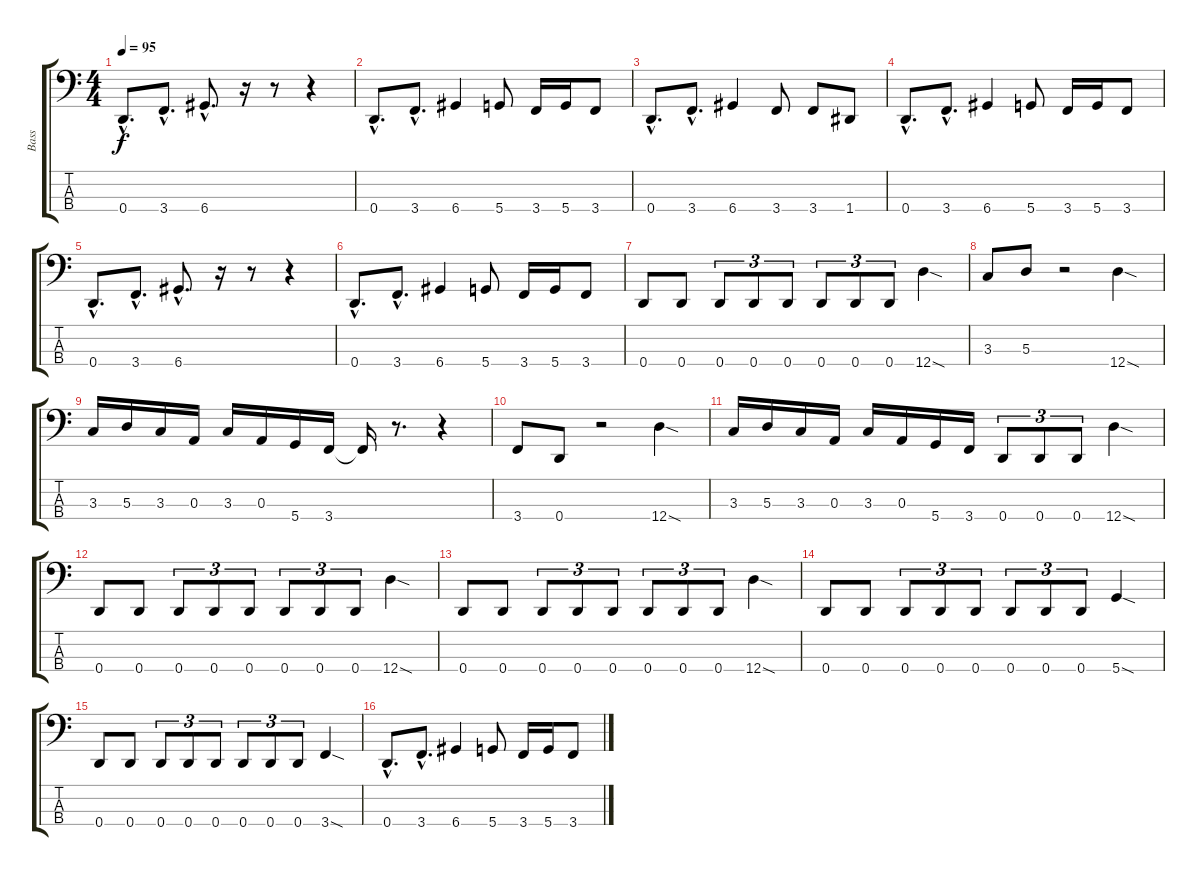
\track ("Bass" "Bass") {instrument electricbasspick}
\staff {score tabs}
\tuning (G2 D2 A1 D1) {hide}
\ts (4 4)
\tempo 95
\clef f4
\ks c
0.4{hac}.8{d dy f} 3.4{hac}.8{d} 6.4{hac}.8{d} r.16 r.8 r.4 |
0.4{hac}.8{d} 3.4{hac}.8{d} 6.4.4 5.4.8 3.4.16 5.4.16 3.4.8 |
0.4{hac}.8{d} 3.4{hac}.8{d} 6.4.4 3.4.8 3.4.8 1.4.8 |
0.4{hac}.8{d} 3.4{hac}.8{d} 6.4.4 5.4.8 3.4.16 5.4.16 3.4.8 |
0.4{hac}.8{d} 3.4{hac}.8{d} 6.4{hac}.8{d} r.16 r.8 r.4 |
0.4{hac}.8{d} 3.4{hac}.8{d} 6.4.4 5.4.8 3.4.16 5.4.16 3.4.8 |
0.4.8 0.4.8 0.4.8{tu (3 2)} 0.4.8{tu (3 2)} 0.4.8{tu (3 2)} 0.4.8{tu (3 2)} 0.4.8{tu (3 2)} 0.4.8{tu (3 2)} 12.4{sod}.4 |
3.3.8 5.3.8 r.2 12.4{sod}.4 |
3.3.16 5.3.16 3.3.16 0.3.16 3.3.16 0.3.16 5.4.16 3.4.16 3.4{t}.16 r.8{d} r.4 |
3.4.8 0.4.8 r.2 12.4{sod}.4 |
3.3.16 5.3.16 3.3.16 0.3.16 3.3.16 0.3.16 5.4.16 3.4.16 0.4.8{tu (3 2)} 0.4.8{tu (3 2)} 0.4.8{tu (3 2)} 12.4{sod}.4 |
0.4.8 0.4.8 0.4.8{tu (3 2)} 0.4.8{tu (3 2)} 0.4.8{tu (3 2)} 0.4.8{tu (3 2)} 0.4.8{tu (3 2)} 0.4.8{tu (3 2)} 12.4{sod}.4 |
0.4.8 0.4.8 0.4.8{tu (3 2)} 0.4.8{tu (3 2)} 0.4.8{tu (3 2)} 0.4.8{tu (3 2)} 0.4.8{tu (3 2)} 0.4.8{tu (3 2)} 12.4{sod}.4 |
0.4.8 0.4.8 0.4.8{tu (3 2)} 0.4.8{tu (3 2)} 0.4.8{tu (3 2)} 0.4.8{tu (3 2)} 0.4.8{tu (3 2)} 0.4.8{tu (3 2)} 5.4{sod}.4 |
0.4.8 0.4.8 0.4.8{tu (3 2)} 0.4.8{tu (3 2)} 0.4.8{tu (3 2)} 0.4.8{tu (3 2)} 0.4.8{tu (3 2)} 0.4.8{tu (3 2)} 3.4{sod}.4 |
0.4{hac}.8{d} 3.4{hac}.8{d} 6.4.4 5.4.8 3.4.16 5.4.16 3.4.8
